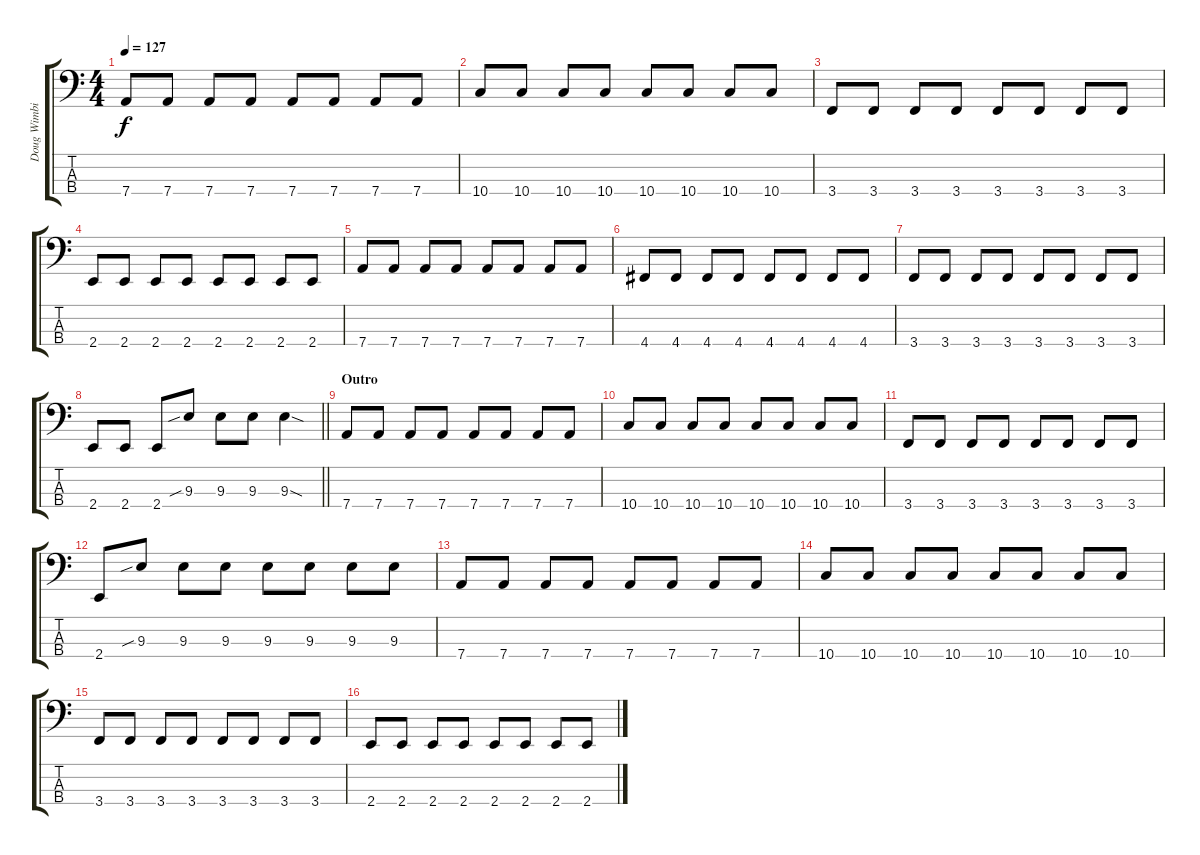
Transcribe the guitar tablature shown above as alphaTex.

\track ("Doug Wimbish" "Doug Wimbi") {instrument electricbassfinger}
\staff {score tabs}
\tuning (F2 C2 G1 D1) {hide}
\ts (4 4)
\tempo 127
\clef f4
\ks c
7.4.8{dy f} 7.4.8 7.4.8 7.4.8 7.4.8 7.4.8 7.4.8 7.4.8 |
10.4.8 10.4.8 10.4.8 10.4.8 10.4.8 10.4.8 10.4.8 10.4.8 |
3.4.8 3.4.8 3.4.8 3.4.8 3.4.8 3.4.8 3.4.8 3.4.8 |
2.4.8 2.4.8 2.4.8 2.4.8 2.4.8 2.4.8 2.4.8 2.4.8 |
7.4.8 7.4.8 7.4.8 7.4.8 7.4.8 7.4.8 7.4.8 7.4.8 |
4.4.8 4.4.8 4.4.8 4.4.8 4.4.8 4.4.8 4.4.8 4.4.8 |
3.4.8 3.4.8 3.4.8 3.4.8 3.4.8 3.4.8 3.4.8 3.4.8 |
\barLineRight lightlight
2.4.8 2.4.8 2.4.8 9.3{sib}.8 9.3.8 9.3.8 9.3{sod}.4 |
\section ("" "Outro")
7.4.8 7.4.8 7.4.8 7.4.8 7.4.8 7.4.8 7.4.8 7.4.8 |
10.4.8 10.4.8 10.4.8 10.4.8 10.4.8 10.4.8 10.4.8 10.4.8 |
3.4.8 3.4.8 3.4.8 3.4.8 3.4.8 3.4.8 3.4.8 3.4.8 |
2.4.8 9.3{sib}.8 9.3.8 9.3.8 9.3.8 9.3.8 9.3.8 9.3.8 |
7.4.8 7.4.8 7.4.8 7.4.8 7.4.8 7.4.8 7.4.8 7.4.8 |
10.4.8 10.4.8 10.4.8 10.4.8 10.4.8 10.4.8 10.4.8 10.4.8 |
3.4.8 3.4.8 3.4.8 3.4.8 3.4.8 3.4.8 3.4.8 3.4.8 |
2.4.8 2.4.8 2.4.8 2.4.8 2.4.8 2.4.8 2.4.8 2.4.8
